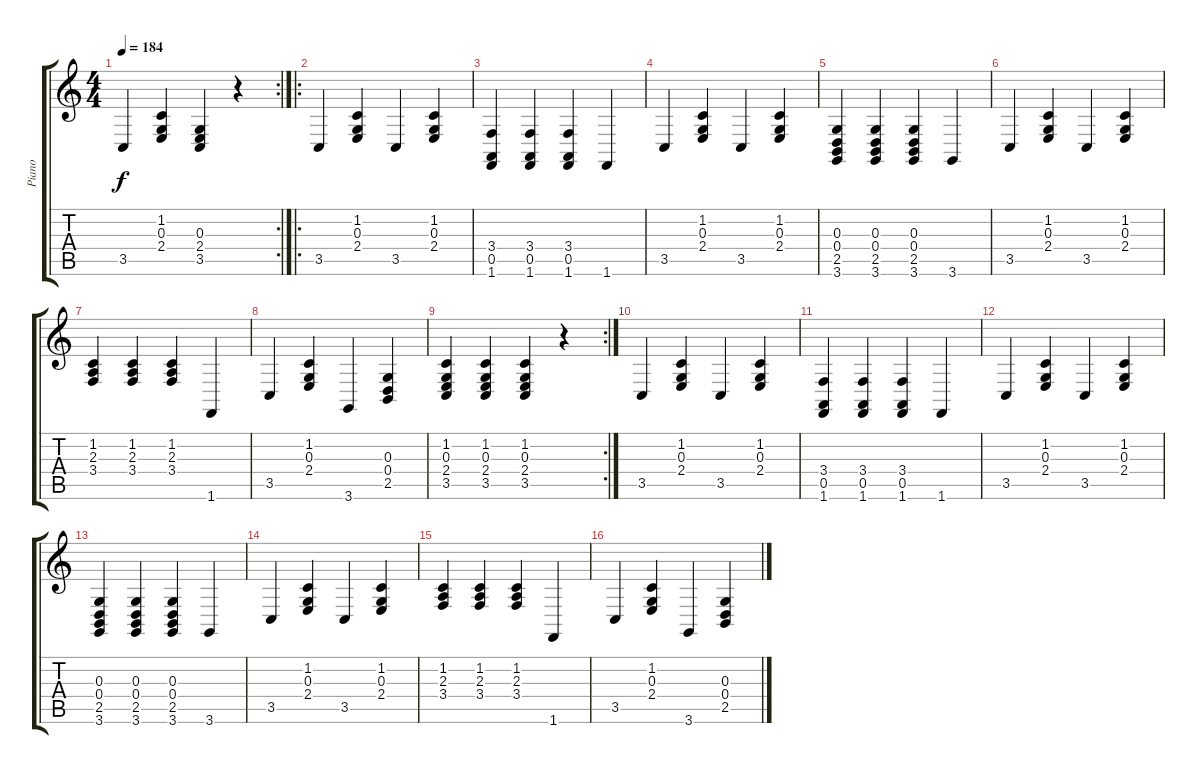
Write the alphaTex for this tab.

\track ("Piano" "Piano") {instrument acousticgrandpiano}
\staff {score tabs}
\tuning (E4 B3 G3 D3 A2 E2) {hide}
\rc 2
\ts (4 4)
\tempo 184
\clef g2
\ks c
3.5.4{dy f} (1.2 0.3 2.4).4 (0.3 2.4 3.5).4 r.4 |
\ro
3.5.4 (1.2 0.3 2.4).4 3.5.4 (1.2 0.3 2.4).4 |
(3.4 0.5 1.6).4 (3.4 0.5 1.6).4 (3.4 0.5 1.6).4 1.6.4 |
3.5.4 (1.2 0.3 2.4).4 3.5.4 (1.2 0.3 2.4).4 |
(0.3 0.4 2.5 3.6).4 (0.3 0.4 2.5 3.6).4 (0.3 0.4 2.5 3.6).4 3.6.4 |
3.5.4 (1.2 0.3 2.4).4 3.5.4 (1.2 0.3 2.4).4 |
(1.2 2.3 3.4).4 (1.2 2.3 3.4).4 (1.2 2.3 3.4).4 1.6.4 |
3.5.4 (1.2 0.3 2.4).4 3.6.4 (0.3 0.4 2.5).4 |
\rc 2
(1.2 0.3 2.4 3.5).4 (1.2 0.3 2.4 3.5).4 (1.2 0.3 2.4 3.5).4 r.4 |
3.5.4 (1.2 0.3 2.4).4 3.5.4 (1.2 0.3 2.4).4 |
(3.4 0.5 1.6).4 (3.4 0.5 1.6).4 (3.4 0.5 1.6).4 1.6.4 |
3.5.4 (1.2 0.3 2.4).4 3.5.4 (1.2 0.3 2.4).4 |
(0.3 0.4 2.5 3.6).4 (0.3 0.4 2.5 3.6).4 (0.3 0.4 2.5 3.6).4 3.6.4 |
3.5.4 (1.2 0.3 2.4).4 3.5.4 (1.2 0.3 2.4).4 |
(1.2 2.3 3.4).4 (1.2 2.3 3.4).4 (1.2 2.3 3.4).4 1.6.4 |
3.5.4 (1.2 0.3 2.4).4 3.6.4 (0.3 0.4 2.5).4
